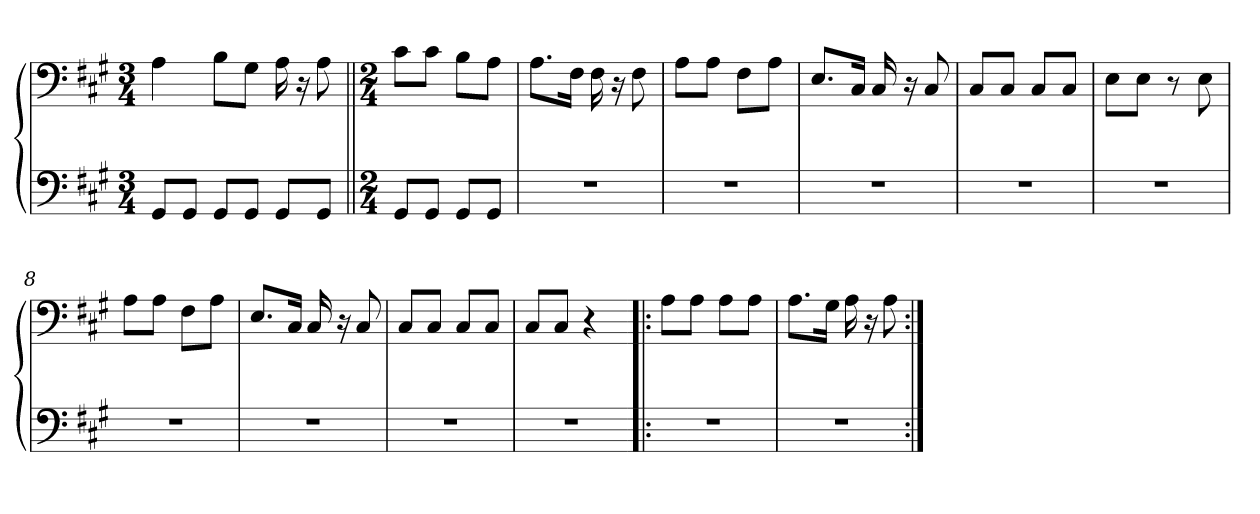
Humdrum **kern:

**kern	**kern
*part1	*part1
*staff2	*staff1
*clefF4	*clefF4
*k[f#c#g#]	*k[f#c#g#]
*M3/4	*M3/4
=1	=1
8GG#/L	4A\
8GG#/J	.
8GG#/L	8B\L
8GG#/J	8G#\J
8GG#/L	16A\
.	16r
8GG#/J	8A\
=2||	=2||
*M2/4	*M2/4
8GG#/L	8c#\L
8GG#/J	8c#\J
8GG#/L	8B\L
8GG#/J	8A\J
=3	=3
2r	8.A\L
.	16F#\Jk
.	16F#\
.	16r
.	8F#\
=4	=4
2r	8A\L
.	8A\J
.	8F#\L
.	8A\J
=5	=5
2r	8.E/L
.	16C#/Jk
.	16C#/
.	16r
.	8C#/
=6	=6
2r	8C#/L
.	8C#/J
.	8C#/L
.	8C#/J
=7	=7
2r	8E\L
.	8E\J
.	8r
.	8E\
=8	=8
2r	8A\L
.	8A\J
.	8F#\L
.	8A\J
=9	=9
2r	8.E/L
.	16C#/Jk
.	16C#/
.	16r
.	8C#/
=10	=10
2r	8C#/L
.	8C#/J
.	8C#/L
.	8C#/J
=11	=11
2r	8C#/L
.	8C#/J
.	4r
=12!|:	=12!|:
2r	8A\L
.	8A\J
.	8A\L
.	8A\J
=13	=13
2r	8.A\L
.	16G#\Jk
.	16A\
.	16r
.	8A\
=:|!	=:|!
*-	*-
